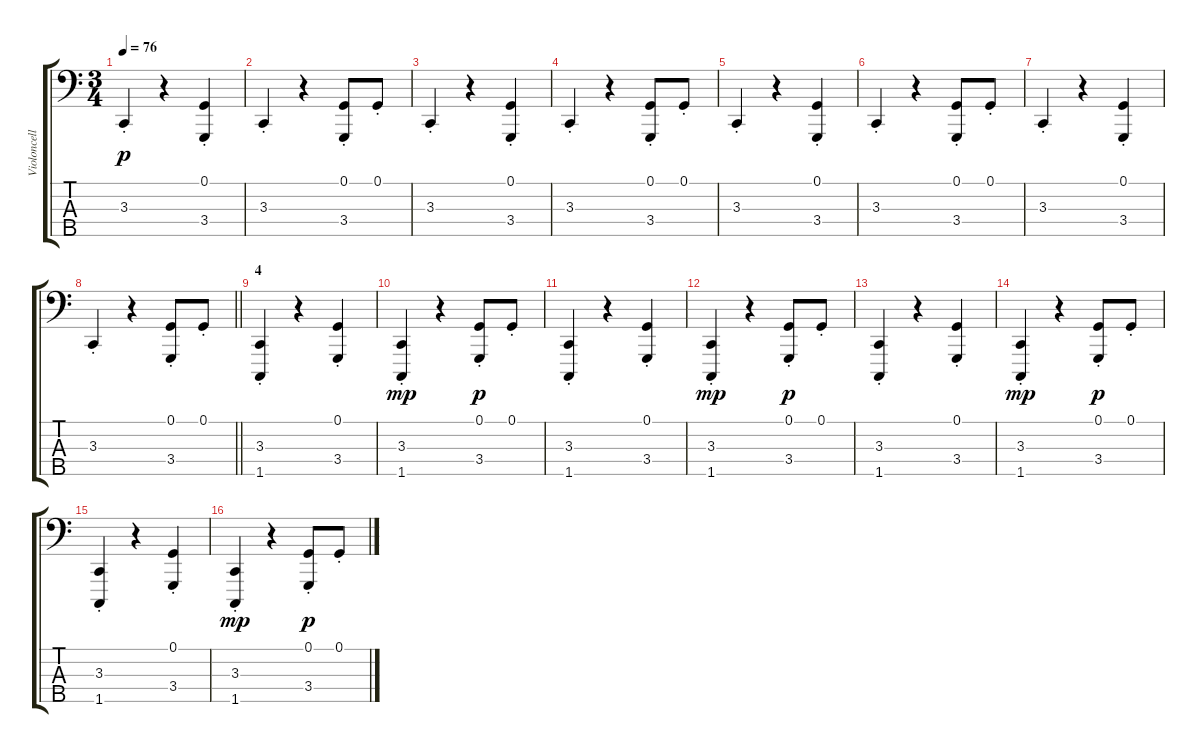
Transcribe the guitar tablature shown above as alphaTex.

\track ("Violoncelles" "Violoncell") {instrument cello}
\staff {score tabs}
\tuning (G2 D2 A1 E1 B0) {hide}
\ts (3 4)
\tempo 76
\clef f4
\ks c
3.3{st}.4{dy p} r.4 (0.1{st} 3.4{st}).4 |
3.3{st}.4 r.4 (0.1{st} 3.4{st}).8 0.1{st}.8 |
3.3{st}.4 r.4 (0.1{st} 3.4{st}).4 |
3.3{st}.4 r.4 (0.1{st} 3.4{st}).8 0.1{st}.8 |
3.3{st}.4 r.4 (0.1{st} 3.4{st}).4 |
3.3{st}.4 r.4 (0.1{st} 3.4{st}).8 0.1{st}.8 |
3.3{st}.4 r.4 (0.1{st} 3.4{st}).4 |
\barLineRight lightlight
3.3{st}.4 r.4 (0.1{st} 3.4{st}).8 0.1{st}.8 |
\section ("" "4")
(3.3{st} 1.5{st}).4 r.4 (0.1{st} 3.4{st}).4 |
(3.3{st} 1.5{st}).4{dy mp} r.4 (0.1{st} 3.4{st}).8{dy p} 0.1{st}.8 |
(3.3{st} 1.5{st}).4 r.4 (0.1{st} 3.4{st}).4 |
(3.3{st} 1.5{st}).4{dy mp} r.4 (0.1{st} 3.4{st}).8{dy p} 0.1{st}.8 |
(3.3{st} 1.5{st}).4 r.4 (0.1{st} 3.4{st}).4 |
(3.3{st} 1.5{st}).4{dy mp} r.4 (0.1{st} 3.4{st}).8{dy p} 0.1{st}.8 |
(3.3{st} 1.5{st}).4 r.4 (0.1{st} 3.4{st}).4 |
(3.3{st} 1.5{st}).4{dy mp} r.4 (0.1{st} 3.4{st}).8{dy p} 0.1{st}.8
